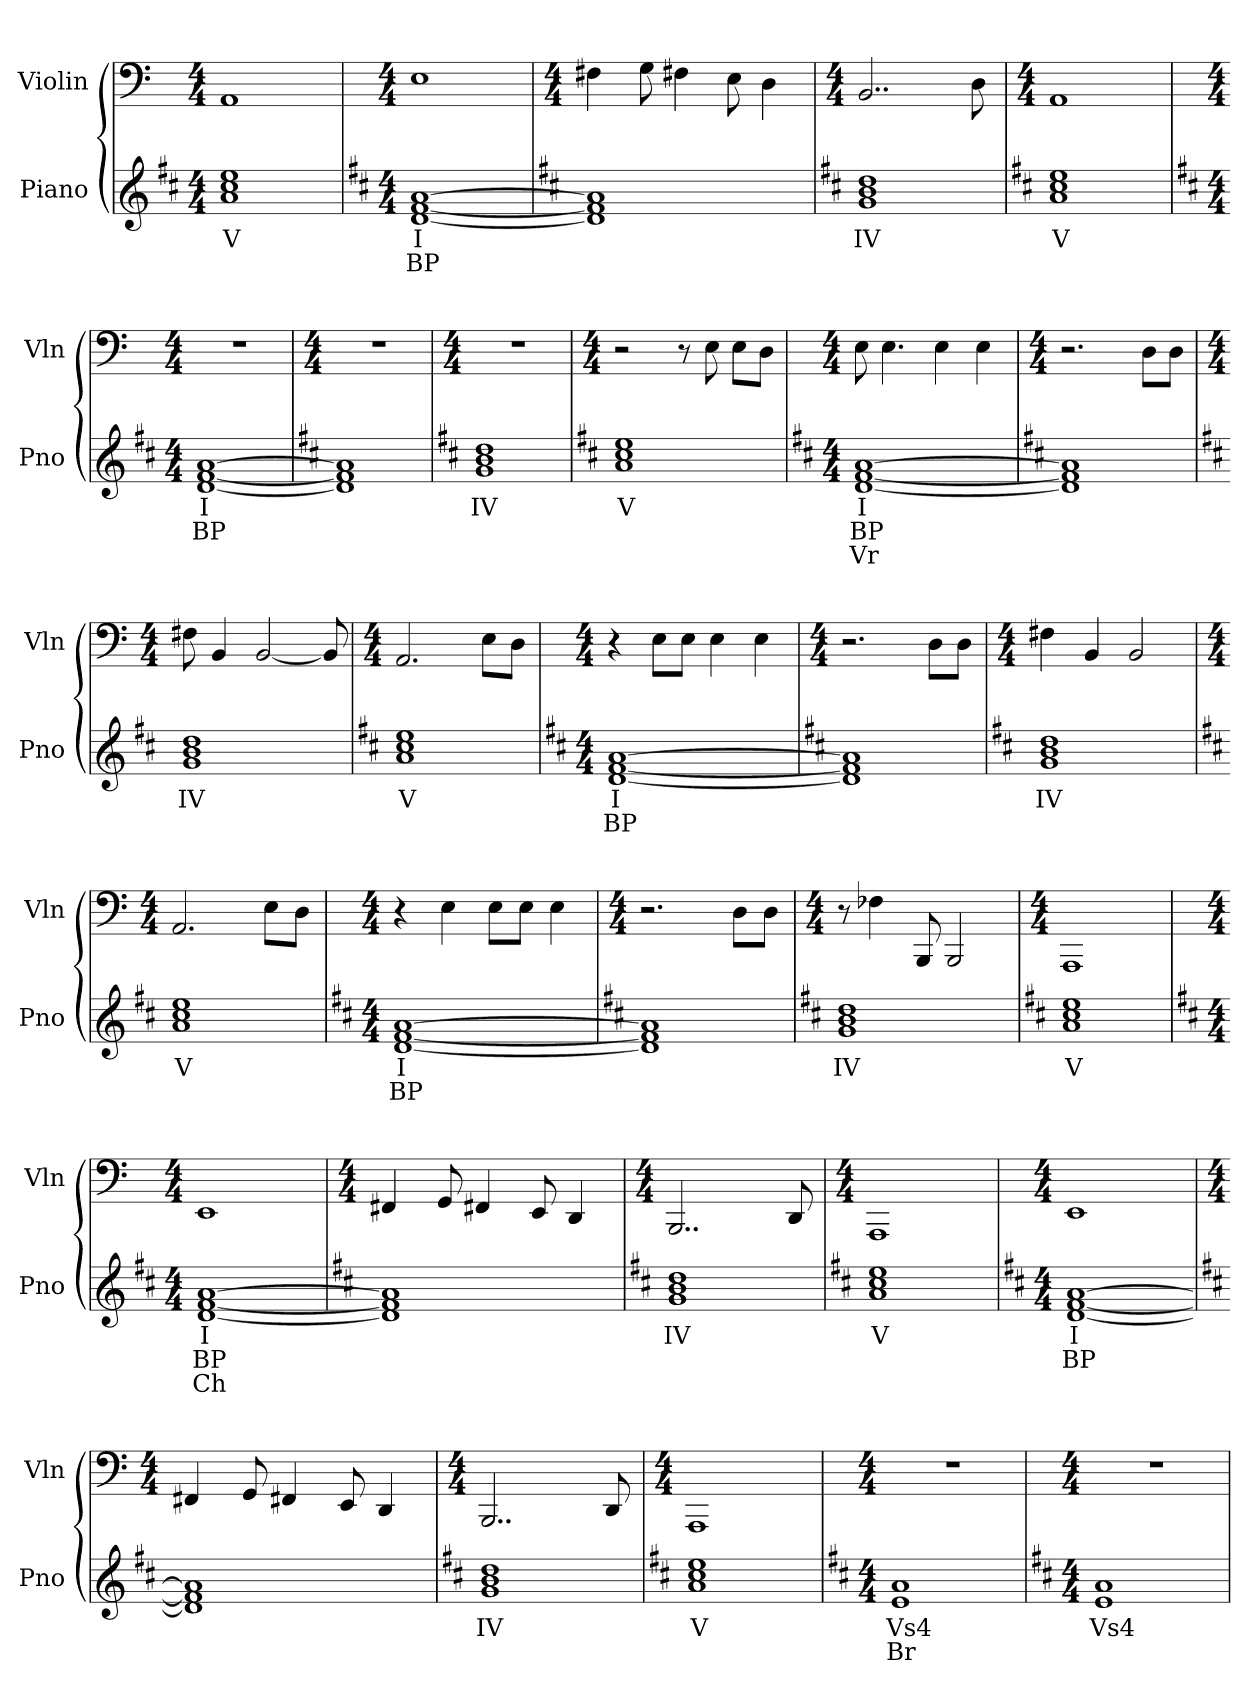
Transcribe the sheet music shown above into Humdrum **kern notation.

**kern	**text	**text	**text	**kern
*part2	*part2	*part2	*part2	*part1
*staff2	*staff2	*staff2	*staff2	*staff1
*I"Piano	*	*	*	*I"Violin
*I'Pno	*	*	*	*I'Vln
*k[f#c#]	*	*	*	*
*D:	*	*	*	*
*M4/4	*	*	*	*M4/4
=	=	=	=	=
1a 1cc# 1ee	V	.	.	1AA
=	=	=	=	=
*k[f#c#]	*	*	*	*
*D:	*	*	*	*
*M4/4	*	*	*	*M4/4
[1d [1f# [1a	I	BP	.	1E
=	=	=	=	=
*k[f#c#]	*	*	*	*
*D:	*	*	*	*
*	*	*	*	*M4/4
1d] 1f#] 1a]	.	.	.	4F#X
.	.	.	.	8G
.	.	.	.	4F#X
.	.	.	.	8E
.	.	.	.	4D
=	=	=	=	=
*k[f#c#]	*	*	*	*
*D:	*	*	*	*
*	*	*	*	*M4/4
1g 1b 1dd	IV	.	.	2..BB
.	.	.	.	8D
=	=	=	=	=
*k[f#c#]	*	*	*	*
*D:	*	*	*	*
*	*	*	*	*M4/4
1a 1cc# 1ee	V	.	.	1AA
=	=	=	=	=
*k[f#c#]	*	*	*	*
*D:	*	*	*	*
*M4/4	*	*	*	*M4/4
[1d [1f# [1a	I	BP	.	1r
=	=	=	=	=
*k[f#c#]	*	*	*	*
*D:	*	*	*	*
*	*	*	*	*M4/4
1d] 1f#] 1a]	.	.	.	1r
=	=	=	=	=
*k[f#c#]	*	*	*	*
*D:	*	*	*	*
*	*	*	*	*M4/4
1g 1b 1dd	IV	.	.	1r
=	=	=	=	=
*k[f#c#]	*	*	*	*
*D:	*	*	*	*
*	*	*	*	*M4/4
1a 1cc# 1ee	V	.	.	2r
.	.	.	.	8r
.	.	.	.	8E
.	.	.	.	8EL
.	.	.	.	8DJ
=	=	=	=	=
*k[f#c#]	*	*	*	*
*D:	*	*	*	*
*M4/4	*	*	*	*M4/4
[1d [1f# [1a	I	BP	Vr	8E
.	.	.	.	4.E
.	.	.	.	4E
.	.	.	.	4E
=	=	=	=	=
*k[f#c#]	*	*	*	*
*D:	*	*	*	*
*	*	*	*	*M4/4
1d] 1f#] 1a]	.	.	.	2.r
.	.	.	.	8DL
.	.	.	.	8DJ
=	=	=	=	=
*k[f#c#]	*	*	*	*
*D:	*	*	*	*
*	*	*	*	*M4/4
1g 1b 1dd	IV	.	.	8F#X
.	.	.	.	4BB
.	.	.	.	[2BB
.	.	.	.	8BB]
=	=	=	=	=
*k[f#c#]	*	*	*	*
*D:	*	*	*	*
*	*	*	*	*M4/4
1a 1cc# 1ee	V	.	.	2.AA
.	.	.	.	8EL
.	.	.	.	8DJ
=	=	=	=	=
*k[f#c#]	*	*	*	*
*D:	*	*	*	*
*M4/4	*	*	*	*M4/4
[1d [1f# [1a	I	BP	.	4r
.	.	.	.	8EL
.	.	.	.	8EJ
.	.	.	.	4E
.	.	.	.	4E
=	=	=	=	=
*k[f#c#]	*	*	*	*
*D:	*	*	*	*
*	*	*	*	*M4/4
1d] 1f#] 1a]	.	.	.	2.r
.	.	.	.	8DL
.	.	.	.	8DJ
=	=	=	=	=
*k[f#c#]	*	*	*	*
*D:	*	*	*	*
*	*	*	*	*M4/4
1g 1b 1dd	IV	.	.	4F#X
.	.	.	.	4BB
.	.	.	.	2BB
=	=	=	=	=
*k[f#c#]	*	*	*	*
*D:	*	*	*	*
*	*	*	*	*M4/4
1a 1cc# 1ee	V	.	.	2.AA
.	.	.	.	8EL
.	.	.	.	8DJ
=	=	=	=	=
*k[f#c#]	*	*	*	*
*D:	*	*	*	*
*M4/4	*	*	*	*M4/4
[1d [1f# [1a	I	BP	.	4r
.	.	.	.	4E
.	.	.	.	8EL
.	.	.	.	8EJ
.	.	.	.	4E
=	=	=	=	=
*k[f#c#]	*	*	*	*
*D:	*	*	*	*
*	*	*	*	*M4/4
1d] 1f#] 1a]	.	.	.	2.r
.	.	.	.	8DL
.	.	.	.	8DJ
=	=	=	=	=
*k[f#c#]	*	*	*	*
*D:	*	*	*	*
*	*	*	*	*M4/4
1g 1b 1dd	IV	.	.	8r
.	.	.	.	4F-X
.	.	.	.	8BBB
.	.	.	.	2BBB
=	=	=	=	=
*k[f#c#]	*	*	*	*
*D:	*	*	*	*
*	*	*	*	*M4/4
1a 1cc# 1ee	V	.	.	1AAA
=	=	=	=	=
*k[f#c#]	*	*	*	*
*D:	*	*	*	*
*M4/4	*	*	*	*M4/4
[1d [1f# [1a	I	BP	Ch	1EE
=	=	=	=	=
*k[f#c#]	*	*	*	*
*D:	*	*	*	*
*	*	*	*	*M4/4
1d] 1f#] 1a]	.	.	.	4FF#X
.	.	.	.	8GG
.	.	.	.	4FF#X
.	.	.	.	8EE
.	.	.	.	4DD
=	=	=	=	=
*k[f#c#]	*	*	*	*
*D:	*	*	*	*
*	*	*	*	*M4/4
1g 1b 1dd	IV	.	.	2..BBB
.	.	.	.	8DD
=	=	=	=	=
*k[f#c#]	*	*	*	*
*D:	*	*	*	*
*	*	*	*	*M4/4
1a 1cc# 1ee	V	.	.	1AAA
=	=	=	=	=
*k[f#c#]	*	*	*	*
*D:	*	*	*	*
*M4/4	*	*	*	*M4/4
[1d [1f# [1a	I	BP	.	1EE
=	=	=	=	=
*k[f#c#]	*	*	*	*
*D:	*	*	*	*
*	*	*	*	*M4/4
1d] 1f#] 1a]	.	.	.	4FF#X
.	.	.	.	8GG
.	.	.	.	4FF#X
.	.	.	.	8EE
.	.	.	.	4DD
=	=	=	=	=
*k[f#c#]	*	*	*	*
*D:	*	*	*	*
*	*	*	*	*M4/4
1g 1b 1dd	IV	.	.	2..BBB
.	.	.	.	8DD
=	=	=	=	=
*k[f#c#]	*	*	*	*
*D:	*	*	*	*
*	*	*	*	*M4/4
1a 1cc# 1ee	V	.	.	1AAA
=	=	=	=	=
*k[f#c#]	*	*	*	*
*D:	*	*	*	*
*M4/4	*	*	*	*M4/4
1e 1a	Vs4	Br	.	1r
=	=	=	=	=
*k[f#c#]	*	*	*	*
*D:	*	*	*	*
*M4/4	*	*	*	*M4/4
1e 1a	Vs4	.	.	1r
=	=	=	=	=
*-	*-	*-	*-	*-
